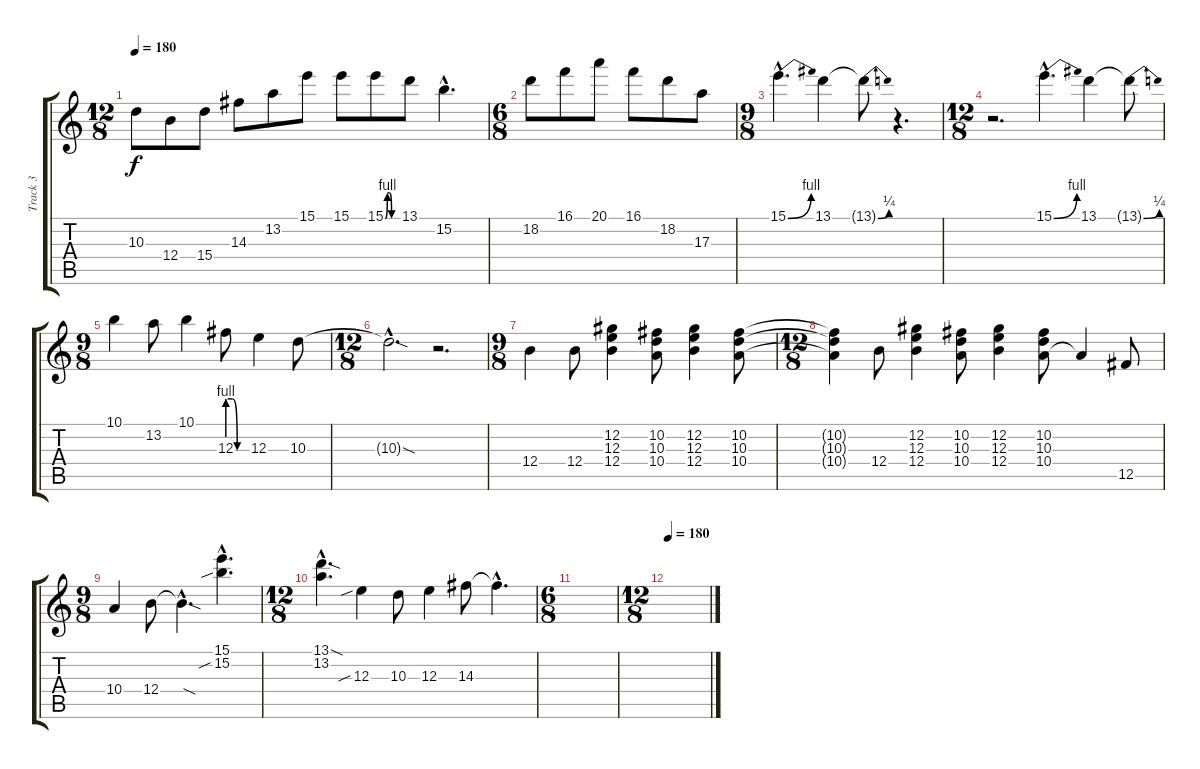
\track ("Track 3" "Track 3") {instrument distortionguitar}
\staff {score tabs}
\tuning (Db4 Ab3 E3 B2 Gb2 Db2) {hide}
\ts (12 8)
\tempo 180
\clef g2
\ks c
10.3.8{dy f} 12.4.8 15.4.8 14.3.8 13.2.8 15.1.8 15.1.8 15.1{be (custom 0 0 10 4 20 4 30 0 60 0)}.8 13.1.8 15.2{hac}.4{d} |
\ts (6 8)
18.2.8 16.1.8 20.1.8 16.1.8 18.2.8 17.3.8 |
\ts (9 8)
15.1{be (bend 0 0 60 4) hac}.4{d} 13.1.4 13.1{be (bend 0 0 60 1) t}.8 r.4{d} |
\ts (12 8)
r.2{d} 15.1{be (bend 0 0 60 4) hac}.4{d} 13.1.4 13.1{be (bend 0 0 60 1) t}.8 |
\ts (9 8)
10.1.4 13.2.8 10.1.4 12.3{be (custom 0 4 15 4 30 0 60 0)}.8 12.3.4 10.3.8 |
\ts (12 8)
10.3{sod hac t}.2{d} r.2{d} |
\ts (9 8)
12.4.4 12.4.8 (12.2 12.3 12.4).4 (10.2 10.3 10.4).8 (12.2 12.3 12.4).4 (10.2 10.3 10.4).8 |
\ts (12 8)
(10.2{t} 10.3{t} 10.4{t}).4 12.4.8 (12.2 12.3 12.4).4 (10.2 10.3 10.4).8 (12.2 12.3 12.4).4 (10.2 10.3 10.4).8 10.4{t}.4 12.5.8 |
\ts (9 8)
10.4.4 12.4.8 12.4{sod hac t}.4{d} (15.1{hac} 15.2{sib hac}).4{d} |
\ts (12 8)
(13.1{sod hac} 13.2{hac}).4{d} 12.3{sib}.4 10.3.8 12.3.4 14.3.8 14.3{hac t}.4{d} |
\ts (6 8)
|
\ts (12 8)
\tempo 180
